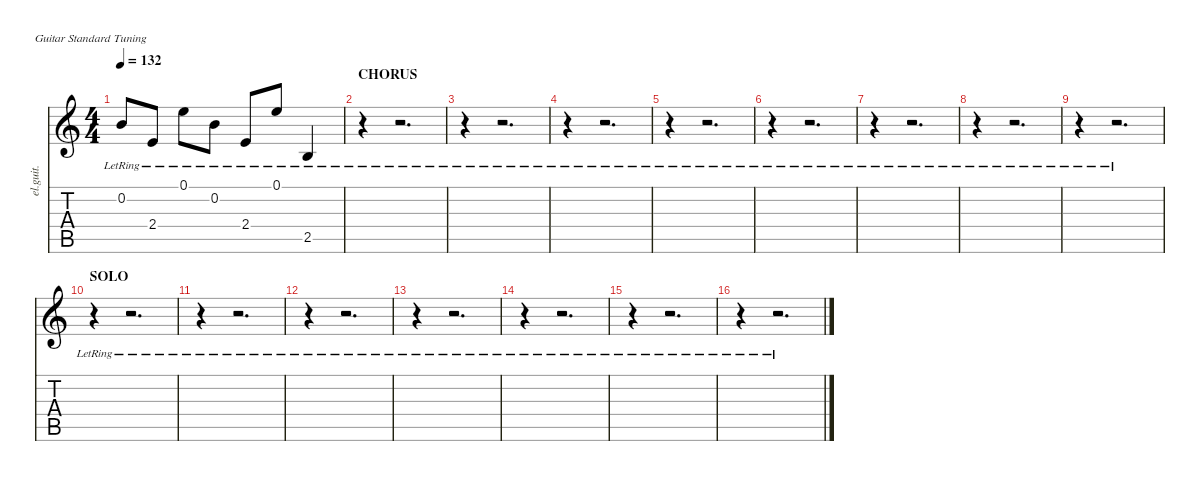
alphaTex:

\defaultSystemsLayout 4
\hideDynamics
\bracketExtendMode nobrackets
\otherSystemsTrackNameOrientation horizontal
\track ("Gtr.1" "el.guit.") {instrument electricguitarclean}
\staff {score tabs}
\tuning (E4 B3 G3 D3 A2 E2)
\ts (4 4)
\tempo 132
\clef g2
\ks c
0.2{lr}.8{dy f beam Up} 2.4{lr}.8{beam Up} 0.1{lr}.8{beam Down} 0.2{lr}.8{beam Down} 2.4{lr}.8{beam Up} 0.1{lr}.8{beam Up} 2.5{lr}.4{beam Up} |
\section ("" "CHORUS")
r.4{beam Down} r.2{d beam Down} |
r.4{beam Down} r.2{d beam Down} |
r.4{beam Down} r.2{d beam Down} |
r.4{beam Down} r.2{d beam Down} |
r.4{beam Down} r.2{d beam Down} |
r.4{beam Down} r.2{d beam Down} |
r.4{beam Down} r.2{d beam Down} |
r.4{beam Down} r.2{d beam Down} |
\section ("" "SOLO ")
r.4{beam Down} r.2{d beam Down} |
r.4{beam Down} r.2{d beam Down} |
r.4{beam Down} r.2{d beam Down} |
r.4{beam Down} r.2{d beam Down} |
r.4{beam Down} r.2{d beam Down} |
r.4{beam Down} r.2{d beam Down} |
r.4{beam Down} r.2{d beam Down}
